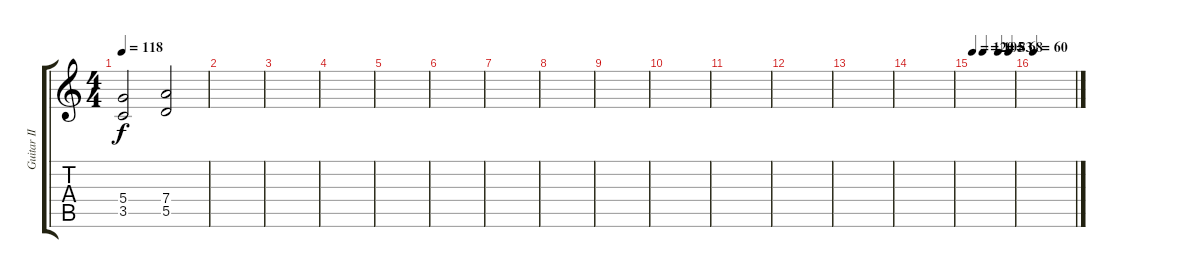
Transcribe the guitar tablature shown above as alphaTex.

\track ("Guitar II" "Guitar II") {instrument distortionguitar}
\staff {score tabs}
\tuning (E4 B3 G3 D3 A2 E2) {hide}
\ts (4 4)
\tempo 118
\clef g2
\ks c
(5.4 3.5).2{dy f} (7.4 5.5).2 |
|
|
|
|
|
|
|
|
|
|
|
|
|
\tempo 120
\tempo (105 0.25)
\tempo (83 0.625)
\tempo (68 0.875)
|
\tempo 60
